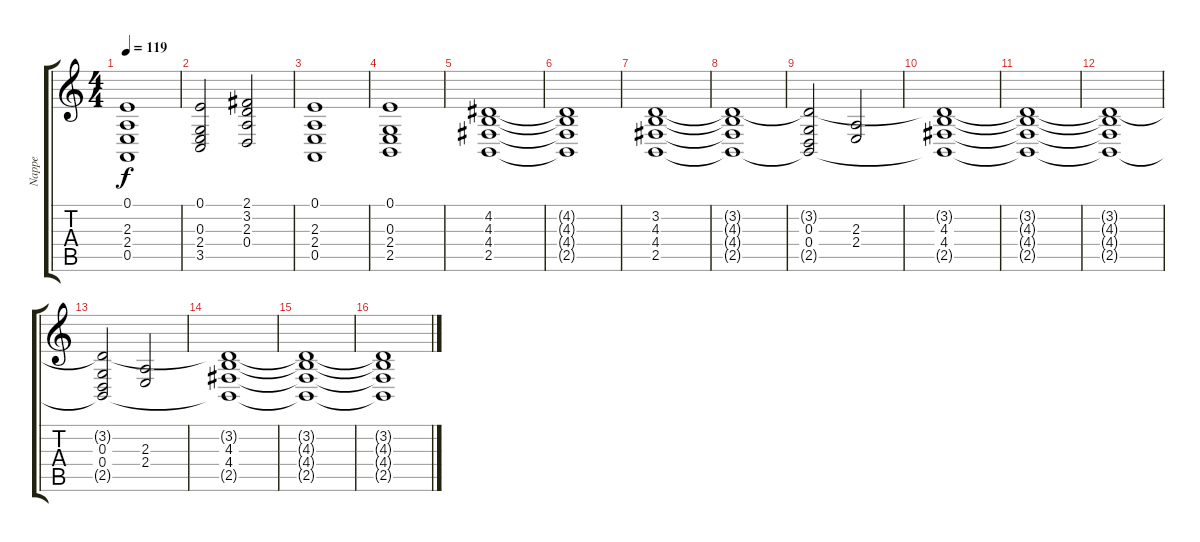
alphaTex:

\track ("Nappe" "Nappe") {instrument stringensemble2}
\staff {score tabs}
\tuning (E4 B3 G3 D3 A2 E2) {hide}
\ts (4 4)
\tempo 119
\clef g2
\ks c
(0.1 2.3 2.4 0.5).1{dy f} |
(0.1 0.3 2.4 3.5).2 (2.1 3.2 2.3 0.4).2 |
(0.1 2.3 2.4 0.5).1 |
(0.1 0.3 2.4 2.5).1 |
(4.2 4.3 4.4 2.5).1 |
(4.2{t} 4.3{t} 4.4{t} 2.5{t}).1 |
(3.2 4.3 4.4 2.5).1 |
(3.2{t} 4.3{t} 4.4{t} 2.5{t}).1 |
(3.2{t} 0.3 0.4 2.5{t}).2 (2.3 2.4).2 |
(3.2{t} 4.3 4.4 2.5{t}).1 |
(3.2{t} 4.3{t} 4.4{t} 2.5{t}).1 |
(3.2{t} 4.3{t} 4.4{t} 2.5{t}).1 |
(3.2{t} 0.3 0.4 2.5{t}).2 (2.3 2.4).2 |
(3.2{t} 4.3 4.4 2.5{t}).1 |
(3.2{t} 4.3{t} 4.4{t} 2.5{t}).1 |
(3.2{t} 4.3{t} 4.4{t} 2.5{t}).1
